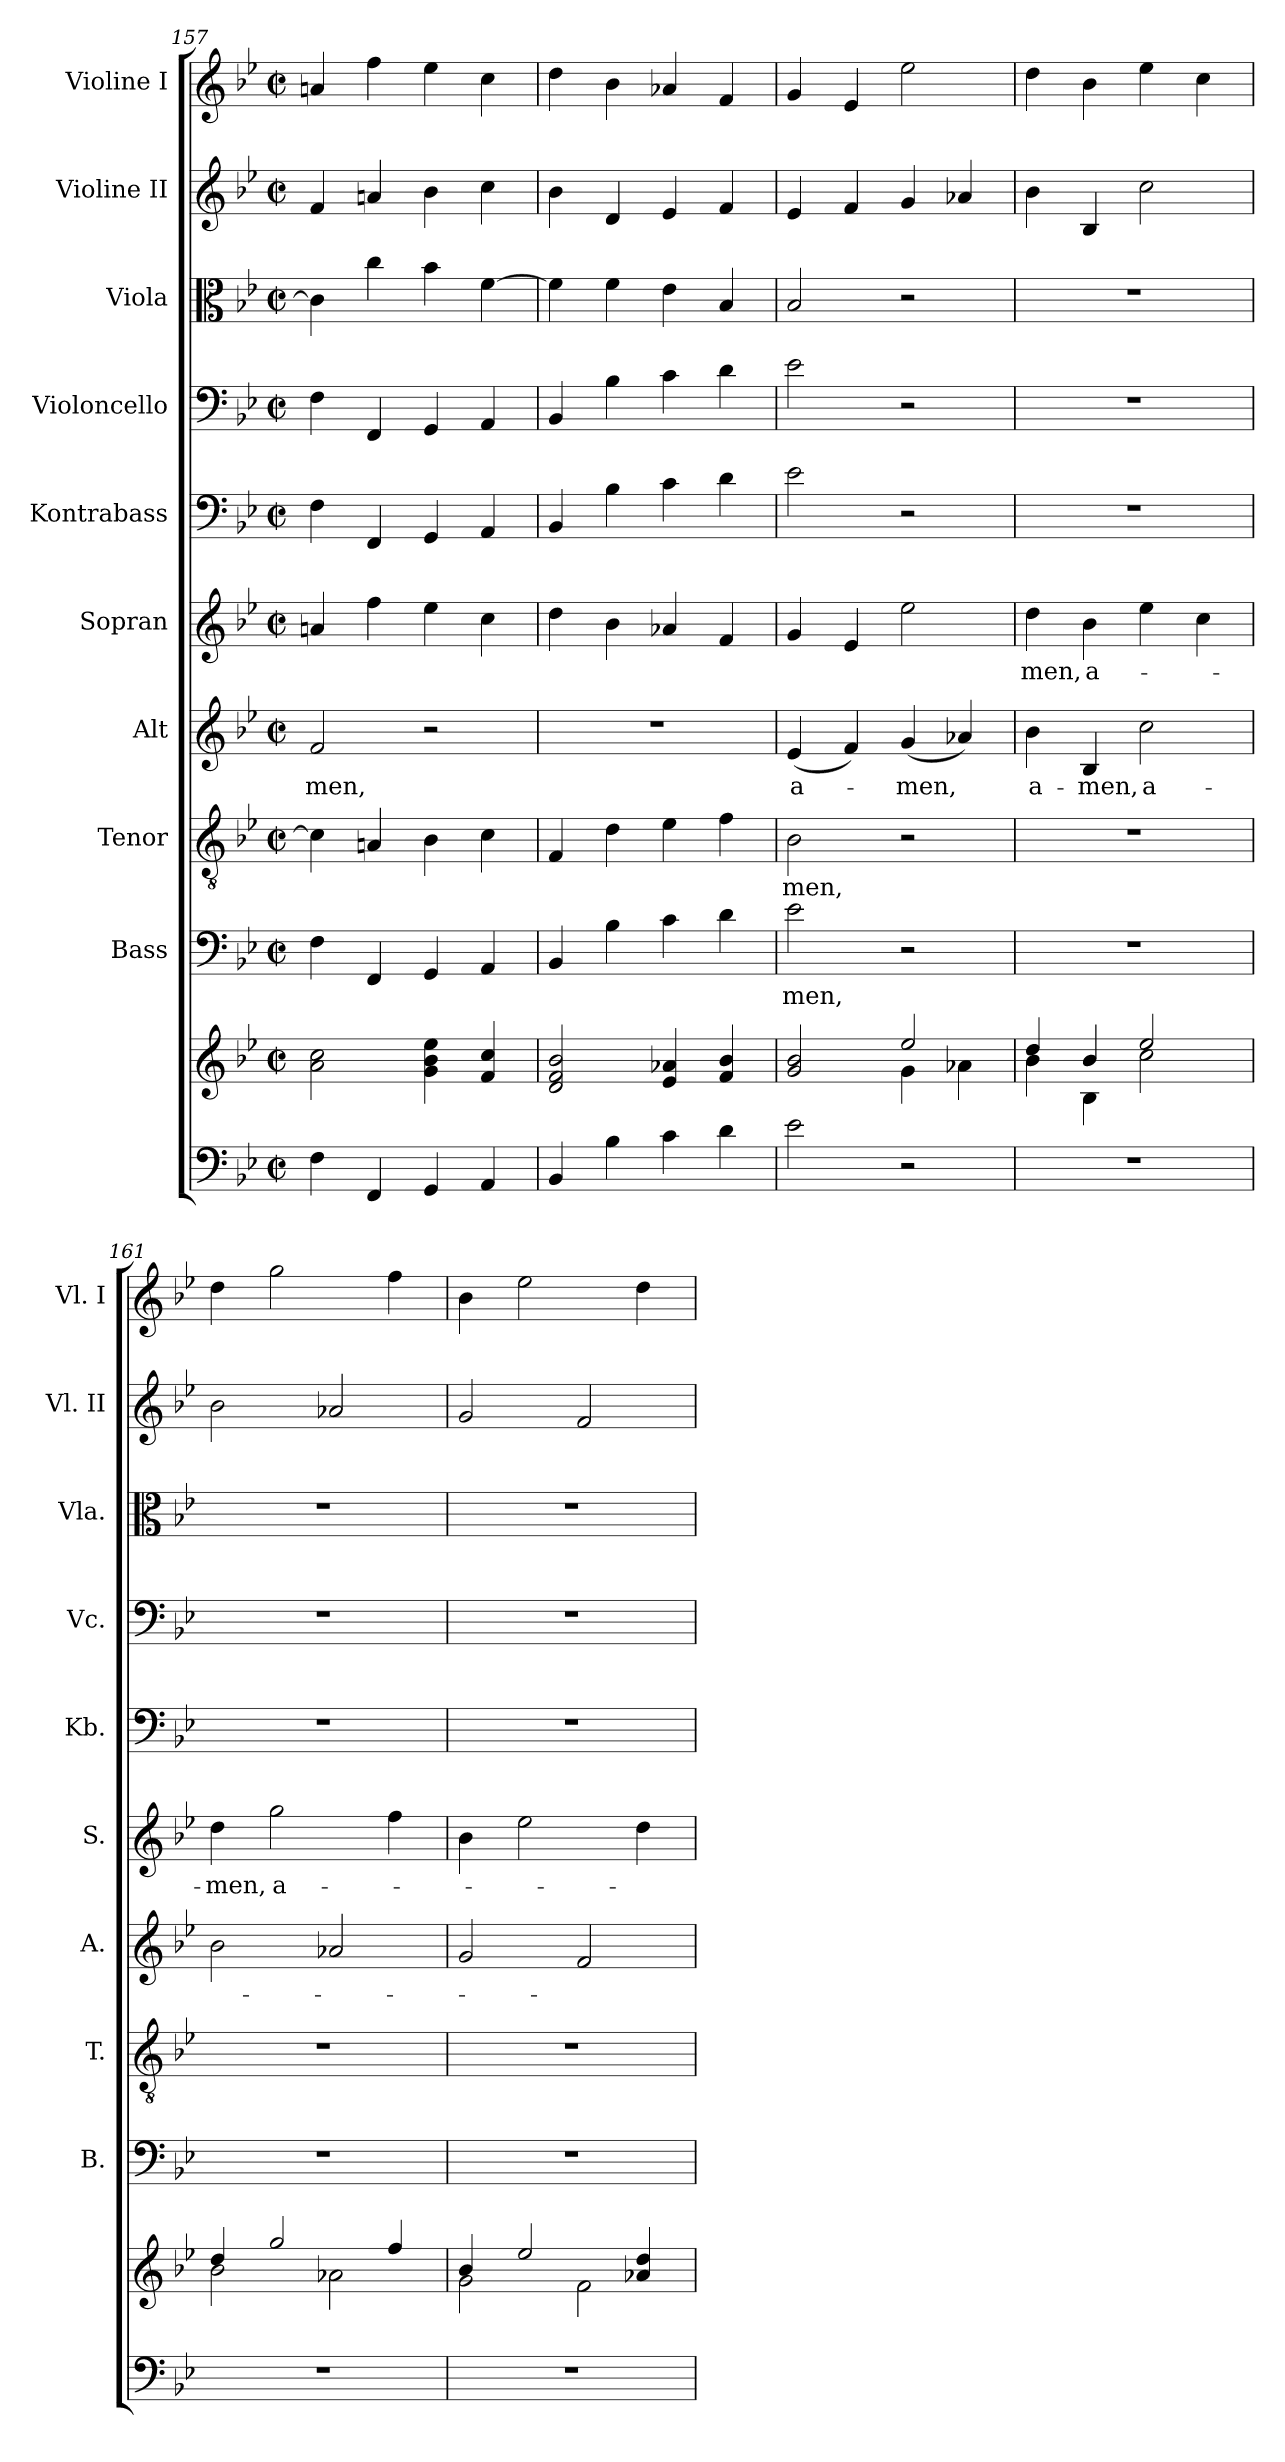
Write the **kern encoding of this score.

**kern	**kern	**kern	**text	**kern	**text	**kern	**text	**kern	**text	**kern	**kern	**kern	**kern	**kern
*part10	*part10	*part9	*part9	*part8	*part8	*part7	*part7	*part6	*part6	*part5	*part4	*part3	*part2	*part1
*staff11	*staff10	*staff9	*staff9	*staff8	*staff8	*staff7	*staff7	*staff6	*staff6	*staff5	*staff4	*staff3	*staff2	*staff1
*	*	*I"Bass	*	*I"Tenor	*	*I"Alt	*	*I"Sopran	*	*I"Kontrabass	*I"Violoncello	*I"Viola	*I"Violine II	*I"Violine I
*	*	*I'B.	*	*I'T.	*	*I'A.	*	*I'S.	*	*I'Kb.	*I'Vc.	*I'Vla.	*I'Vl. II	*I'Vl. I
!!LO:PB:g=z
*clefF4	*clefG2	*clefF4	*	*clefGv2	*	*clefG2	*	*clefG2	*	*clefF4	*clefF4	*clefC3	*clefG2	*clefG2
*	*	*	*	*	*	*	*	*	*	*ITrd7c12	*	*	*	*
*k[b-e-]	*k[b-e-]	*k[b-e-]	*	*k[b-e-]	*	*k[b-e-]	*	*k[b-e-]	*	*k[b-e-]	*k[b-e-]	*k[b-e-]	*k[b-e-]	*k[b-e-]
*B-:	*B-:	*B-:	*	*B-:	*	*B-:	*	*B-:	*	*B-:	*B-:	*B-:	*B-:	*B-:
*M2/2	*M2/2	*M2/2	*	*M2/2	*	*M2/2	*	*M2/2	*	*M2/2	*M2/2	*M2/2	*M2/2	*M2/2
*met(c|)	*met(c|)	*met(c|)	*	*met(c|)	*	*met(c|)	*	*met(c|)	*	*met(c|)	*met(c|)	*met(c|)	*met(c|)	*met(c|)
=157	=157	=157	=157	=157	=157	=157	=157	=157	=157	=157	=157	=157	=157	=157
!	!	!	!	!	!	!	!LO:LY:b	!	!	!	!	!	!	!
4F\	2a\ 2cc\	4F\	.	4c\]	.	2f/	-men,	4an/	.	4FF\	4F\	4c\]	4f/	4an/
4FF/	.	4FF/	.	4An/	.	.	.	4ff\	.	4FFF/	4FF/	4cc\	4an/	4ff\
4GG/	4g\ 4b-\ 4ee-\	4GG/	.	4B-\	.	2r	.	4ee-\	.	4GGG/	4GG/	4b-\	4b-\	4ee-\
4AA/	4f/ 4cc/	4AA/	.	4c\	.	.	.	4cc\	.	4AAA/	4AA/	[4f\	4cc\	4cc\
=158	=158	=158	=158	=158	=158	=158	=158	=158	=158	=158	=158	=158	=158	=158
4BB-/	2d/ 2f/ 2b-/	4BB-/	.	4F/	.	1r	.	4dd\	.	4BBB-/	4BB-/	4f\]	4b-\	4dd\
4B-\	.	4B-\	.	4d\	.	.	.	4b-\	.	4BB-\	4B-\	4f\	4d/	4b-\
4c\	4e-/ 4a-X/	4c\	.	4e-\	.	.	.	4a-X/	.	4C\	4c\	4e-\	4e-/	4a-X/
4d\	4f/ 4b-/	4d\	.	4f\	.	.	.	4f/	.	4D\	4d\	4B-/	4f/	4f/
=159	=159	=159	=159	=159	=159	=159	=159	=159	=159	=159	=159	=159	=159	=159
*	*^	*	*	*	*	*	*	*	*	*	*	*	*	*
!	!	!	!	!LO:LY:b	!	!LO:LY:b	!	!LO:LY:b	!	!	!	!	!	!	!
2e-\	2g/ 2b-/	2ryy	2e-\	-men,	2B-\	-men,	(<4e-/	a-	4g/	.	2E-\	2e-\	2B-/	4e-/	4g/
.	.	.	.	.	.	.	4f/)	.	4e-/	.	.	.	.	4f/	4e-/
!	!	!	!	!	!	!	!	!LO:LY:b	!	!	!	!	!	!	!
2r	2ee-/	4g\	2r	.	2r	.	(<4g/	-men,	2ee-\	.	2r	2r	2r	4g/	2ee-\
.	.	4a-X\	.	.	.	.	4a-X/)	.	.	.	.	.	.	4a-X/	.
=160	=160	=160	=160	=160	=160	=160	=160	=160	=160	=160	=160	=160	=160	=160	=160
!	!	!	!	!	!	!	!	!LO:LY:b	!	!LO:LY:b	!	!	!	!	!
1r	4dd/	4b-\	1r	.	1r	.	4b-\	a-	4dd\	-men,	1r	1r	1r	4b-\	4dd\
!	!	!	!	!	!	!	!	!LO:LY:b	!	!LO:LY:b	!	!	!	!	!
.	4b-/	4B-\	.	.	.	.	4B-/	-men,	4b-\	a-	.	.	.	4B-/	4b-\
!	!	!	!	!	!	!	!	!LO:LY:b	!	!	!	!	!	!	!
.	2ee-/	2cc\	.	.	.	.	2cc\	a-	4ee-\	.	.	.	.	2cc\	4ee-\
.	.	.	.	.	.	.	.	.	4cc\	.	.	.	.	.	4cc\
=161	=161	=161	=161	=161	=161	=161	=161	=161	=161	=161	=161	=161	=161	=161	=161
!	!	!	!	!	!	!	!	!	!	!LO:LY:b	!	!	!	!	!
1r	4dd/	2b-\	1r	.	1r	.	2b-\	.	4dd\	-men,	1r	1r	1r	2b-\	4dd\
!	!	!	!	!	!	!	!	!	!	!LO:LY:b	!	!	!	!	!
.	2gg/	.	.	.	.	.	.	.	2gg\	a-	.	.	.	.	2gg\
.	.	2a-X\	.	.	.	.	2a-X/	.	.	.	.	.	.	2a-X/	.
.	4ff/	.	.	.	.	.	.	.	4ff\	.	.	.	.	.	4ff\
!!LO:PB:g=z
=162	=162	=162	=162	=162	=162	=162	=162	=162	=162	=162	=162	=162	=162	=162	=162
1r	4b-/	2g\	1r	.	1r	.	2g/	.	4b-\	.	1r	1r	1r	2g/	4b-\
.	2ee-/	.	.	.	.	.	.	.	2ee-\	.	.	.	.	.	2ee-\
.	.	2f\	.	.	.	.	2f/	.	.	.	.	.	.	2f/	.
.	4a-X/ 4dd/	.	.	.	.	.	.	.	4dd\	.	.	.	.	.	4dd\
*	*v	*v	*	*	*	*	*	*	*	*	*	*	*	*	*
=	=	=	=	=	=	=	=	=	=	=	=	=	=	=
*-	*-	*-	*-	*-	*-	*-	*-	*-	*-	*-	*-	*-	*-	*-
